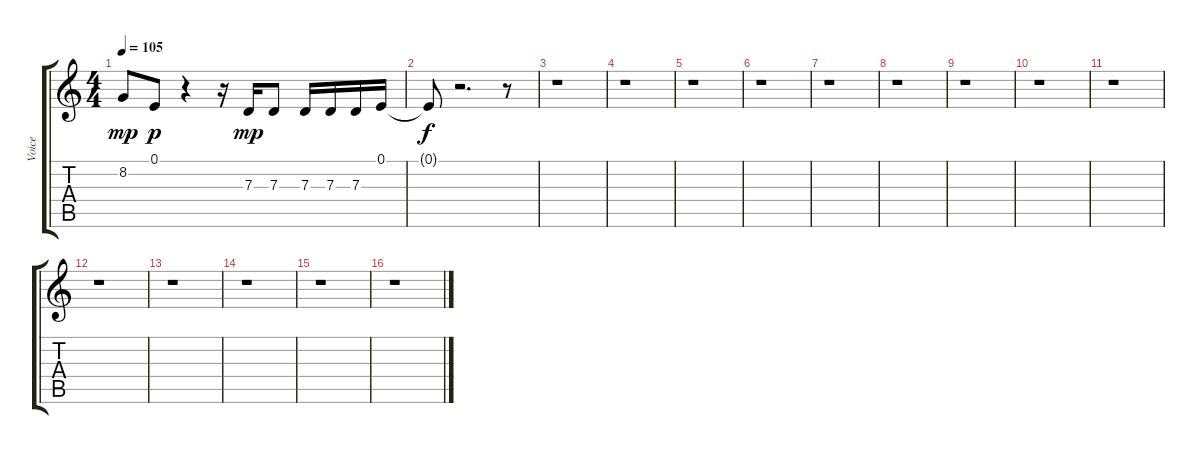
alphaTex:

\track ("Voice" "Voice") {instrument synthvoice}
\staff {score tabs}
\tuning (E4 B3 G3 D3 A2 E2) {hide}
\ts (4 4)
\tempo 105
\clef g2
\ks c
8.2.8{dy mp} 0.1.8{dy p} r.4 r.16 7.3.16{dy mp} 7.3.8 7.3.16 7.3.16 7.3.16 0.1.16 |
0.1{t}.8{dy f} r.2{d} r.8 |
r.1 |
r.1 |
r.1 |
r.1 |
r.1 |
r.1 |
r.1 |
r.1 |
r.1 |
r.1 |
r.1 |
r.1 |
r.1 |
r.1
